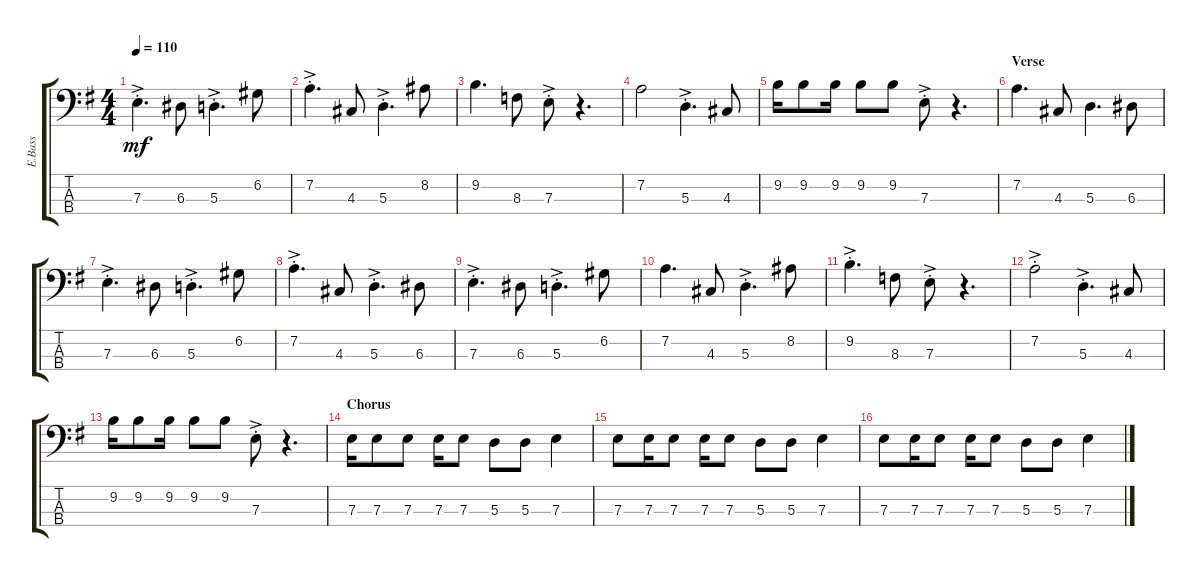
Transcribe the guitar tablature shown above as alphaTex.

\track ("E.Bass" "E.Bass") {instrument electricbassfinger}
\staff {score tabs}
\tuning (G2 D2 A1 E1) {hide}
\ts (4 4)
\tempo 110
\clef f4
\ks g
7.3{ac st}.4{d dy mf} 6.3.8 5.3{ac st}.4{d} 6.2.8 |
7.2{ac st}.4{d} 4.3.8 5.3{ac st}.4{d} 8.2.8 |
9.2.4{d} 8.3.8 7.3{ac st}.8 r.4{d} |
7.2.2 5.3{ac st}.4{d} 4.3.8 |
9.2.16 9.2.8 9.2.16 9.2.8 9.2.8 7.3{ac st}.8 r.4{d} |
\section ("" "Verse")
7.2.4{d} 4.3.8 5.3.4{d} 6.3.8 |
7.3{ac st}.4{d} 6.3.8 5.3{ac st}.4{d} 6.2.8 |
7.2{ac st}.4{d} 4.3.8 5.3{ac st}.4{d} 6.3.8 |
7.3{ac st}.4{d} 6.3.8 5.3{ac st}.4{d} 6.2.8 |
7.2.4{d} 4.3.8 5.3{ac st}.4{d} 8.2.8 |
9.2{ac st}.4{d} 8.3.8 7.3{ac st}.8 r.4{d} |
7.2{ac st}.2 5.3{ac st}.4{d} 4.3.8 |
9.2.16 9.2.8 9.2.16 9.2.8 9.2.8 7.3{ac st}.8 r.4{d} |
\section ("" "Chorus")
7.3.16 7.3.8 7.3.8 7.3.16 7.3.8 5.3.8 5.3.8 7.3.4 |
7.3.8 7.3.16 7.3.8 7.3.16 7.3.8 5.3.8 5.3.8 7.3.4 |
7.3.8 7.3.16 7.3.8 7.3.16 7.3.8 5.3.8 5.3.8 7.3.4
